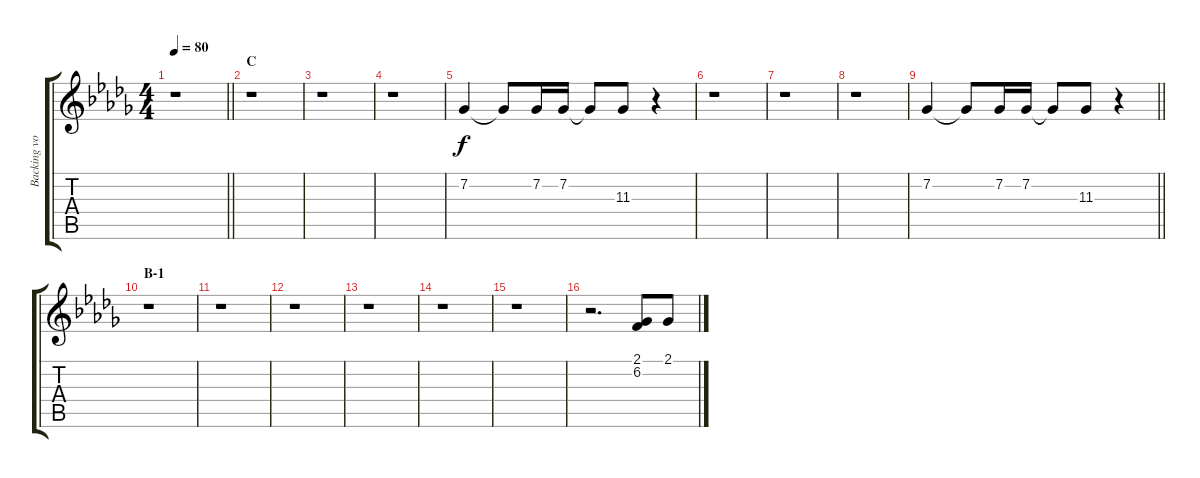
\track ("Backing vocals" "Backing vo") {instrument altosax}
\staff {score tabs}
\tuning (E4 B3 G3 D3 A2 E2) {hide}
\ts (4 4)
\tempo 80
\clef g2
\barLineRight lightlight
\ks db
r.1{dy f} |
\section ("" "C")
r.1 |
r.1 |
r.1 |
7.2.4 7.2{t}.8 7.2.16 7.2.16 7.2{t}.8 11.3.8 r.4 |
r.1 |
r.1 |
r.1 |
\barLineRight lightlight
7.2.4 7.2{t}.8 7.2.16 7.2.16 7.2{t}.8 11.3.8 r.4 |
\section ("" "B-1")
r.1 |
r.1 |
r.1 |
r.1 |
r.1 |
r.1 |
r.2{d} (2.1 6.2).8 2.1.8
